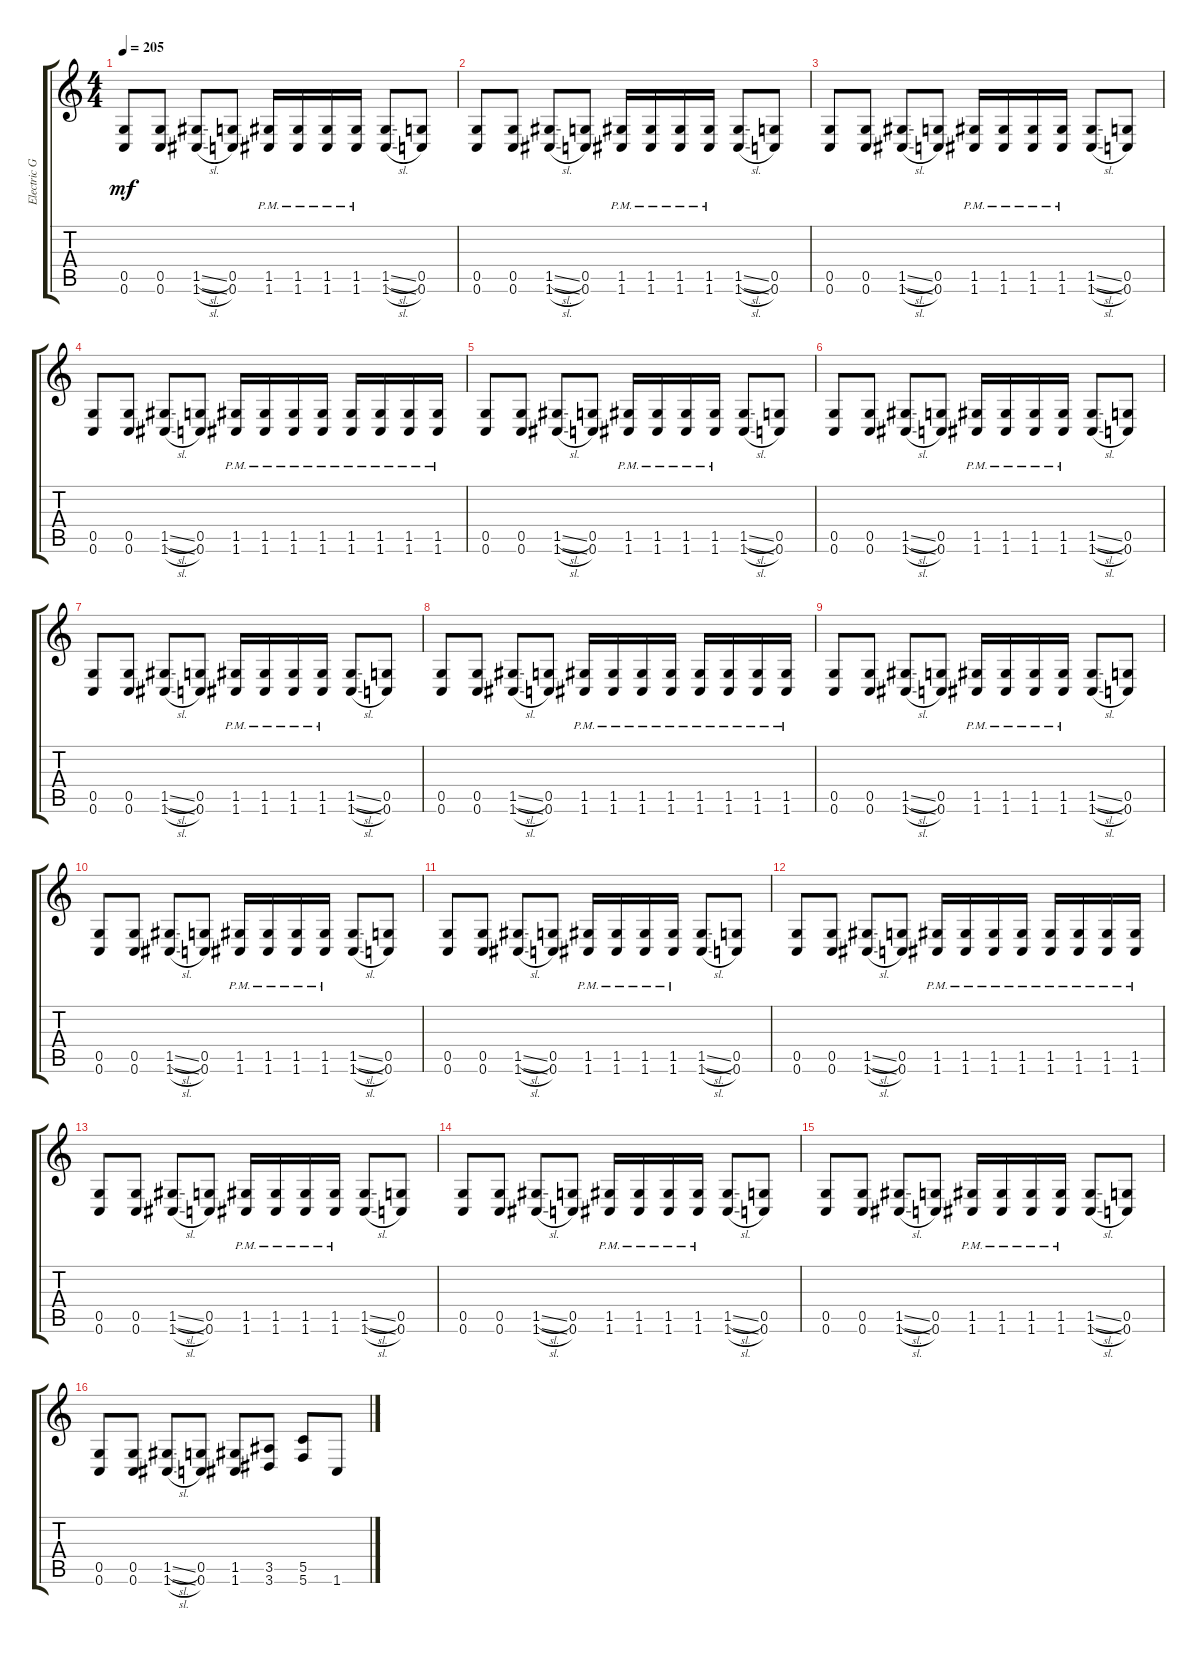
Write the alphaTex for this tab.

\track ("Electric Guitar" "Electric G") {instrument distortionguitar}
\staff {score tabs}
\tuning (D4 A3 F3 C3 G2 C2) {hide}
\ts (4 4)
\tempo 205
\clef g2
\ks c
(0.5 0.6).8{dy mf} (0.5 0.6).8 (1.5{sl} 1.6{sl}).8 (0.5 0.6).8 (1.5{pm} 1.6{pm}).16 (1.5{pm} 1.6{pm}).16 (1.5{pm} 1.6{pm}).16 (1.5{pm} 1.6{pm}).16 (1.5{sl} 1.6{sl}).8 (0.5 0.6).8 |
(0.5 0.6).8 (0.5 0.6).8 (1.5{sl} 1.6{sl}).8 (0.5 0.6).8 (1.5{pm} 1.6{pm}).16 (1.5{pm} 1.6{pm}).16 (1.5{pm} 1.6{pm}).16 (1.5{pm} 1.6{pm}).16 (1.5{sl} 1.6{sl}).8 (0.5 0.6).8 |
(0.5 0.6).8 (0.5 0.6).8 (1.5{sl} 1.6{sl}).8 (0.5 0.6).8 (1.5{pm} 1.6{pm}).16 (1.5{pm} 1.6{pm}).16 (1.5{pm} 1.6{pm}).16 (1.5{pm} 1.6{pm}).16 (1.5{sl} 1.6{sl}).8 (0.5 0.6).8 |
(0.5 0.6).8 (0.5 0.6).8 (1.5{sl} 1.6{sl}).8 (0.5 0.6).8 (1.5{pm} 1.6{pm}).16 (1.5{pm} 1.6{pm}).16 (1.5{pm} 1.6{pm}).16 (1.5{pm} 1.6{pm}).16 (1.5{pm} 1.6{pm}).16 (1.5{pm} 1.6{pm}).16 (1.5{pm} 1.6{pm}).16 (1.5{pm} 1.6{pm}).16 |
(0.5 0.6).8 (0.5 0.6).8 (1.5{sl} 1.6{sl}).8 (0.5 0.6).8 (1.5{pm} 1.6{pm}).16 (1.5{pm} 1.6{pm}).16 (1.5{pm} 1.6{pm}).16 (1.5{pm} 1.6{pm}).16 (1.5{sl} 1.6{sl}).8 (0.5 0.6).8 |
(0.5 0.6).8 (0.5 0.6).8 (1.5{sl} 1.6{sl}).8 (0.5 0.6).8 (1.5{pm} 1.6{pm}).16 (1.5{pm} 1.6{pm}).16 (1.5{pm} 1.6{pm}).16 (1.5{pm} 1.6{pm}).16 (1.5{sl} 1.6{sl}).8 (0.5 0.6).8 |
(0.5 0.6).8 (0.5 0.6).8 (1.5{sl} 1.6{sl}).8 (0.5 0.6).8 (1.5{pm} 1.6{pm}).16 (1.5{pm} 1.6{pm}).16 (1.5{pm} 1.6{pm}).16 (1.5{pm} 1.6{pm}).16 (1.5{sl} 1.6{sl}).8 (0.5 0.6).8 |
(0.5 0.6).8 (0.5 0.6).8 (1.5{sl} 1.6{sl}).8 (0.5 0.6).8 (1.5{pm} 1.6{pm}).16 (1.5{pm} 1.6{pm}).16 (1.5{pm} 1.6{pm}).16 (1.5{pm} 1.6{pm}).16 (1.5{pm} 1.6{pm}).16 (1.5{pm} 1.6{pm}).16 (1.5{pm} 1.6{pm}).16 (1.5{pm} 1.6{pm}).16 |
(0.5 0.6).8 (0.5 0.6).8 (1.5{sl} 1.6{sl}).8 (0.5 0.6).8 (1.5{pm} 1.6{pm}).16 (1.5{pm} 1.6{pm}).16 (1.5{pm} 1.6{pm}).16 (1.5{pm} 1.6{pm}).16 (1.5{sl} 1.6{sl}).8 (0.5 0.6).8 |
(0.5 0.6).8 (0.5 0.6).8 (1.5{sl} 1.6{sl}).8 (0.5 0.6).8 (1.5{pm} 1.6{pm}).16 (1.5{pm} 1.6{pm}).16 (1.5{pm} 1.6{pm}).16 (1.5{pm} 1.6{pm}).16 (1.5{sl} 1.6{sl}).8 (0.5 0.6).8 |
(0.5 0.6).8 (0.5 0.6).8 (1.5{sl} 1.6{sl}).8 (0.5 0.6).8 (1.5{pm} 1.6{pm}).16 (1.5{pm} 1.6{pm}).16 (1.5{pm} 1.6{pm}).16 (1.5{pm} 1.6{pm}).16 (1.5{sl} 1.6{sl}).8 (0.5 0.6).8 |
(0.5 0.6).8 (0.5 0.6).8 (1.5{sl} 1.6{sl}).8 (0.5 0.6).8 (1.5{pm} 1.6{pm}).16 (1.5{pm} 1.6{pm}).16 (1.5{pm} 1.6{pm}).16 (1.5{pm} 1.6{pm}).16 (1.5{pm} 1.6{pm}).16 (1.5{pm} 1.6{pm}).16 (1.5{pm} 1.6{pm}).16 (1.5{pm} 1.6{pm}).16 |
(0.5 0.6).8 (0.5 0.6).8 (1.5{sl} 1.6{sl}).8 (0.5 0.6).8 (1.5{pm} 1.6{pm}).16 (1.5{pm} 1.6{pm}).16 (1.5{pm} 1.6{pm}).16 (1.5{pm} 1.6{pm}).16 (1.5{sl} 1.6{sl}).8 (0.5 0.6).8 |
(0.5 0.6).8 (0.5 0.6).8 (1.5{sl} 1.6{sl}).8 (0.5 0.6).8 (1.5{pm} 1.6{pm}).16 (1.5{pm} 1.6{pm}).16 (1.5{pm} 1.6{pm}).16 (1.5{pm} 1.6{pm}).16 (1.5{sl} 1.6{sl}).8 (0.5 0.6).8 |
(0.5 0.6).8 (0.5 0.6).8 (1.5{sl} 1.6{sl}).8 (0.5 0.6).8 (1.5{pm} 1.6{pm}).16 (1.5{pm} 1.6{pm}).16 (1.5{pm} 1.6{pm}).16 (1.5{pm} 1.6{pm}).16 (1.5{sl} 1.6{sl}).8 (0.5 0.6).8 |
(0.5 0.6).8 (0.5 0.6).8 (1.5{sl} 1.6{sl}).8 (0.5 0.6).8 (1.5 1.6).8 (3.5 3.6).8 (5.5 5.6).8 1.6.8
